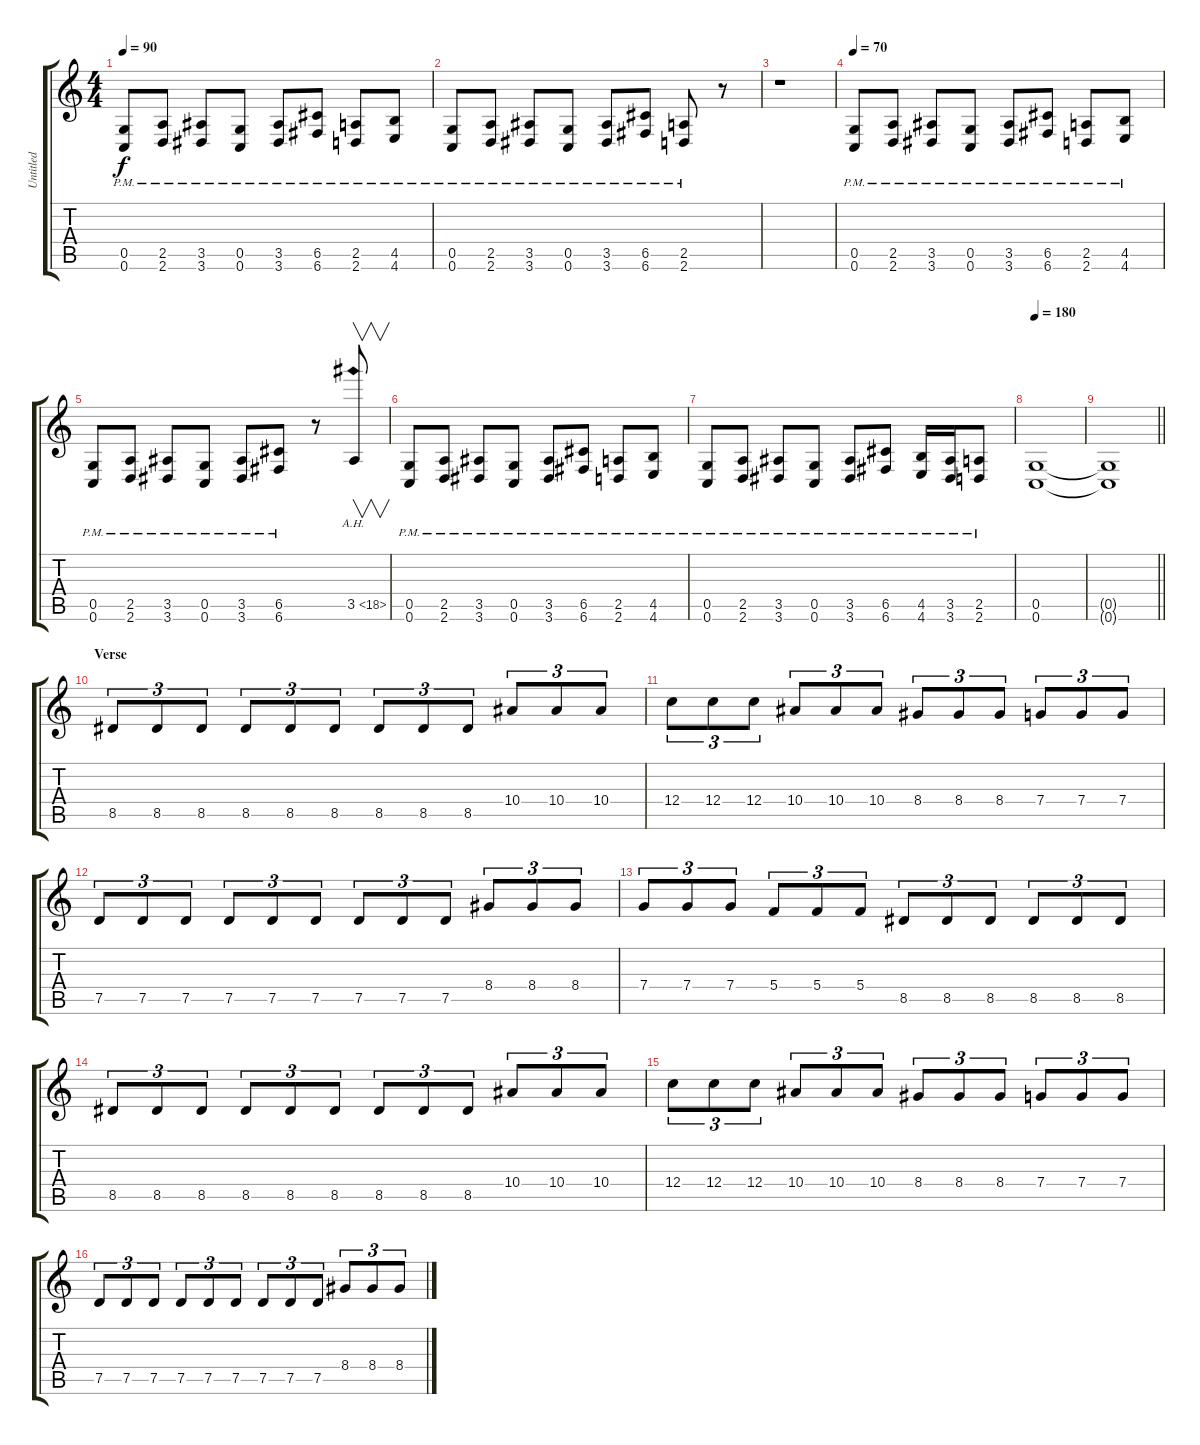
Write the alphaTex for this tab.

\track ("Untitled" "Untitled") {instrument distortionguitar}
\staff {score tabs}
\tuning (D4 A3 F3 C3 G2 C2) {hide}
\ts (4 4)
\tempo 90
\clef g2
\ks c
(0.5{pm} 0.6{pm}).8{dy f} (2.5{pm} 2.6{pm}).8 (3.5{pm} 3.6{pm}).8 (0.5{pm} 0.6{pm}).8 (3.5{pm} 3.6{pm}).8 (6.5{pm} 6.6{pm}).8 (2.5{pm} 2.6{pm}).8 (4.5{pm} 4.6{pm}).8 |
(0.5{pm} 0.6{pm}).8 (2.5{pm} 2.6{pm}).8 (3.5{pm} 3.6{pm}).8 (0.5{pm} 0.6{pm}).8 (3.5{pm} 3.6{pm}).8 (6.5{pm} 6.6{pm}).8 (2.5{pm} 2.6{pm}).8 r.8 |
r.1 |
\tempo 70
(0.5{pm} 0.6{pm}).8 (2.5{pm} 2.6{pm}).8 (3.5{pm} 3.6{pm}).8 (0.5{pm} 0.6{pm}).8 (3.5{pm} 3.6{pm}).8 (6.5{pm} 6.6{pm}).8 (2.5{pm} 2.6{pm}).8 (4.5{pm} 4.6{pm}).8 |
(0.5{pm} 0.6{pm}).8 (2.5{pm} 2.6{pm}).8 (3.5{pm} 3.6{pm}).8 (0.5{pm} 0.6{pm}).8 (3.5{pm} 3.6{pm}).8 (6.5{pm} 6.6{pm}).8 r.8 3.5{ah 15}.8{v} |
(0.5{pm} 0.6{pm}).8 (2.5{pm} 2.6{pm}).8 (3.5{pm} 3.6{pm}).8 (0.5{pm} 0.6{pm}).8 (3.5{pm} 3.6{pm}).8 (6.5{pm} 6.6{pm}).8 (2.5{pm} 2.6{pm}).8 (4.5{pm} 4.6{pm}).8 |
(0.5{pm} 0.6{pm}).8 (2.5{pm} 2.6{pm}).8 (3.5{pm} 3.6{pm}).8 (0.5{pm} 0.6{pm}).8 (3.5{pm} 3.6{pm}).8 (6.5{pm} 6.6{pm}).8 (4.5{pm} 4.6{pm}).16 (3.5{pm} 3.6{pm}).16 (2.5{pm} 2.6{pm}).8 |
\tempo 180
(0.5 0.6).1 |
\barLineRight lightlight
(0.5{t} 0.6{t}).1 |
\section ("" "Verse")
8.5.8{tu (3 2)} 8.5.8{tu (3 2)} 8.5.8{tu (3 2)} 8.5.8{tu (3 2)} 8.5.8{tu (3 2)} 8.5.8{tu (3 2)} 8.5.8{tu (3 2)} 8.5.8{tu (3 2)} 8.5.8{tu (3 2)} 10.4.8{tu (3 2)} 10.4.8{tu (3 2)} 10.4.8{tu (3 2)} |
12.4.8{tu (3 2)} 12.4.8{tu (3 2)} 12.4.8{tu (3 2)} 10.4.8{tu (3 2)} 10.4.8{tu (3 2)} 10.4.8{tu (3 2)} 8.4.8{tu (3 2)} 8.4.8{tu (3 2)} 8.4.8{tu (3 2)} 7.4.8{tu (3 2)} 7.4.8{tu (3 2)} 7.4.8{tu (3 2)} |
7.5.8{tu (3 2)} 7.5.8{tu (3 2)} 7.5.8{tu (3 2)} 7.5.8{tu (3 2)} 7.5.8{tu (3 2)} 7.5.8{tu (3 2)} 7.5.8{tu (3 2)} 7.5.8{tu (3 2)} 7.5.8{tu (3 2)} 8.4.8{tu (3 2)} 8.4.8{tu (3 2)} 8.4.8{tu (3 2)} |
7.4.8{tu (3 2)} 7.4.8{tu (3 2)} 7.4.8{tu (3 2)} 5.4.8{tu (3 2)} 5.4.8{tu (3 2)} 5.4.8{tu (3 2)} 8.5.8{tu (3 2)} 8.5.8{tu (3 2)} 8.5.8{tu (3 2)} 8.5.8{tu (3 2)} 8.5.8{tu (3 2)} 8.5.8{tu (3 2)} |
8.5.8{tu (3 2)} 8.5.8{tu (3 2)} 8.5.8{tu (3 2)} 8.5.8{tu (3 2)} 8.5.8{tu (3 2)} 8.5.8{tu (3 2)} 8.5.8{tu (3 2)} 8.5.8{tu (3 2)} 8.5.8{tu (3 2)} 10.4.8{tu (3 2)} 10.4.8{tu (3 2)} 10.4.8{tu (3 2)} |
12.4.8{tu (3 2)} 12.4.8{tu (3 2)} 12.4.8{tu (3 2)} 10.4.8{tu (3 2)} 10.4.8{tu (3 2)} 10.4.8{tu (3 2)} 8.4.8{tu (3 2)} 8.4.8{tu (3 2)} 8.4.8{tu (3 2)} 7.4.8{tu (3 2)} 7.4.8{tu (3 2)} 7.4.8{tu (3 2)} |
7.5.8{tu (3 2)} 7.5.8{tu (3 2)} 7.5.8{tu (3 2)} 7.5.8{tu (3 2)} 7.5.8{tu (3 2)} 7.5.8{tu (3 2)} 7.5.8{tu (3 2)} 7.5.8{tu (3 2)} 7.5.8{tu (3 2)} 8.4.8{tu (3 2)} 8.4.8{tu (3 2)} 8.4.8{tu (3 2)}
